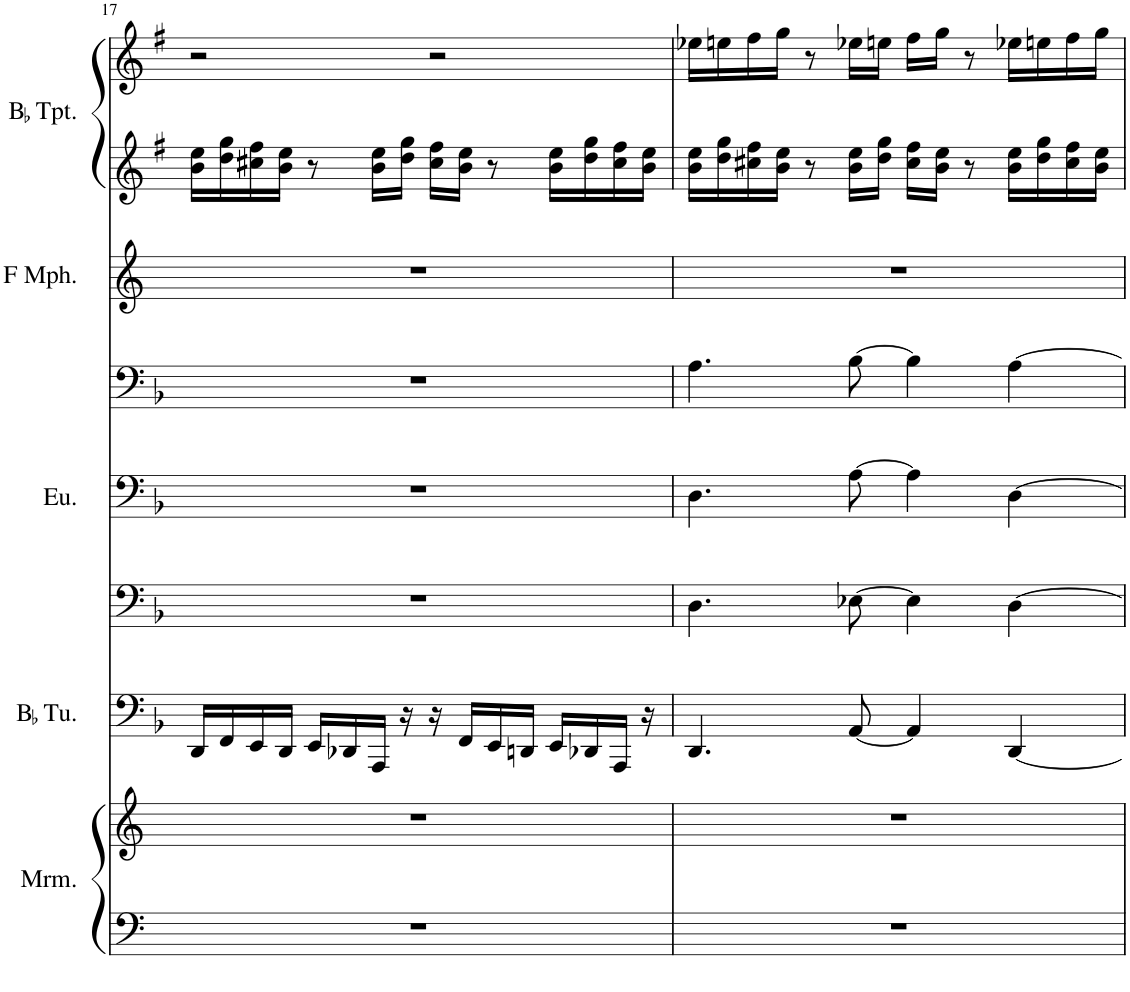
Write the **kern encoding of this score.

**kern	**kern	**kern	**kern	**kern	**kern	**kern	**kern	**kern
*part5	*part5	*part4	*part3	*part3	*part3	*part2	*part1	*part1
*staff9	*staff8	*staff7	*staff6	*staff5	*staff4	*staff3	*staff2	*staff1
*I"Marimba	*	*I"BaccidentalFlat Tuba	*I"Euphonium	*	*	*I"F Mellophone	*I"BaccidentalFlat Trumpet	*
*I'Mrm.	*	*I'BaccidentalFlat Tu.	*I'Eu.	*	*	*I'F Mph.	*I'BaccidentalFlat Tpt.	*
!!LO:PB:g=z
*clefF4	*clefG2	*clefF4	*clefF4	*clefF4	*clefF4	*clefG2	*clefG2	*clefG2
*	*	*Trd4c7	*Trd4c7	*Trd4c7	*Trd4c7	*Trd4c7	*Trd1c2	*Trd1c2
*k[]	*k[]	*k[b-]	*k[b-]	*k[b-]	*k[b-]	*k[]	*k[f#]	*k[f#]
*M4/4	*M4/4	*M4/4	*M4/4	*M4/4	*M4/4	*M4/4	*M4/4	*M4/4
=17	=17	=17	=17	=17	=17	=17	=17	=17
1r	1r	16DD/LL	1r	1r	1r	1r	16b\ 16ee\LL	2r
.	.	16FF/	.	.	.	.	16dd\ 16gg\	.
.	.	16EE/	.	.	.	.	16cc#X\ 16ff#\	.
.	.	16DD/JJ	.	.	.	.	16b\ 16ee\JJ	.
.	.	16EE/LL	.	.	.	.	8r	.
.	.	16DD-X/	.	.	.	.	.	.
.	.	16AAA/JJ	.	.	.	.	16b\ 16ee\LL	.
.	.	16r	.	.	.	.	16dd\ 16gg\JJ	.
.	.	16r	.	.	.	.	16cc#\ 16ff#\LL	2r
.	.	16FF/LL	.	.	.	.	16b\ 16ee\JJ	.
.	.	16EE/	.	.	.	.	8r	.
.	.	16DDn/JJ	.	.	.	.	.	.
.	.	16EE/LL	.	.	.	.	16b\ 16ee\LL	.
.	.	16DD-X/	.	.	.	.	16dd\ 16gg\	.
.	.	16AAA/JJ	.	.	.	.	16cc#\ 16ff#\	.
.	.	16r	.	.	.	.	16b\ 16ee\JJ	.
=18	=18	=18	=18	=18	=18	=18	=18	=18
1r	1r	4.DD/	4.D\	4.D\	4.A\	1r	16b\ 16ee\LL	16ee-X\LL
.	.	.	.	.	.	.	16dd\ 16gg\	16een\
.	.	.	.	.	.	.	16cc#X\ 16ff#\	16ff#\
.	.	.	.	.	.	.	16b\ 16ee\JJ	16gg\JJ
.	.	.	.	.	.	.	8r	8r
.	.	[8AA/	[8E-X\	[8A\	[8B-\	.	16b\ 16ee\LL	16ee-X\LL
.	.	.	.	.	.	.	16dd\ 16gg\JJ	16een\JJ
.	.	4AA/]	4E-\]	4A\]	4B-\]	.	16cc#\ 16ff#\LL	16ff#\LL
.	.	.	.	.	.	.	16b\ 16ee\JJ	16gg\JJ
.	.	.	.	.	.	.	8r	8r
.	.	[4DD/	[4D\	[4D\	[4A\	.	16b\ 16ee\LL	16ee-X\LL
.	.	.	.	.	.	.	16dd\ 16gg\	16een\
.	.	.	.	.	.	.	16cc#\ 16ff#\	16ff#\
.	.	.	.	.	.	.	16b\ 16ee\JJ	16gg\JJ
=	=	=	=	=	=	=	=	=
*-	*-	*-	*-	*-	*-	*-	*-	*-
